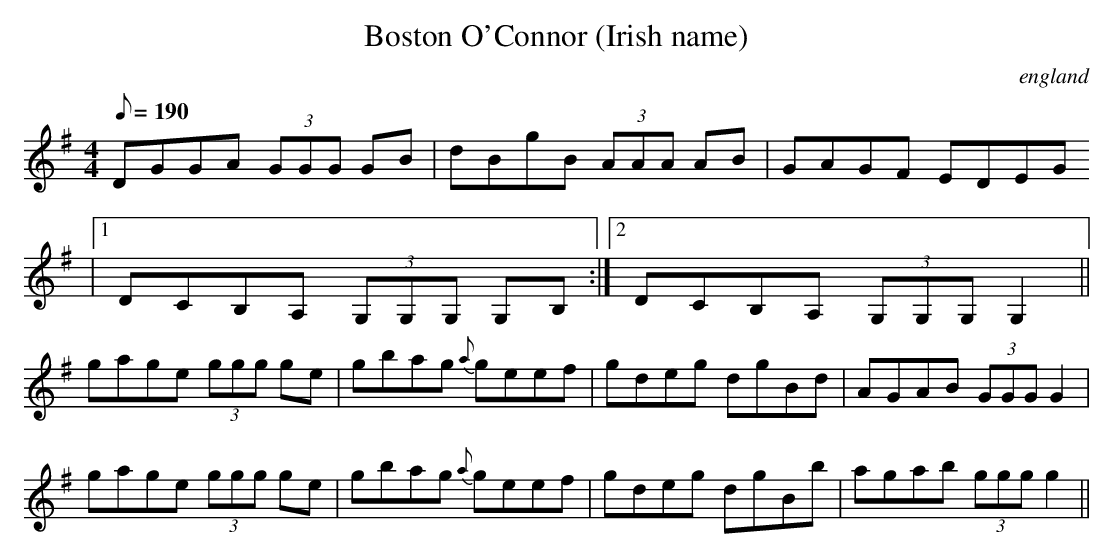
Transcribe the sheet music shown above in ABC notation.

X:1
T:Boston O'Connor (Irish name)
O:england
M:4/4
L:1/8
Q:190
K:G
DGGA (3GGG GB | dBgB (3AAA AB | GAGF EDEG
|1DCB,A, (3G,G,G, G,B, :|2  DCB,A, (3G,G,G, G,2 ||
gage (3ggg ge | gbag {a}geef | gdeg dgBd | AGAB (3GGG G2 |
gage (3ggg ge | gbag {a}geef | gdeg dgBb | agab (3ggg g2 ||
